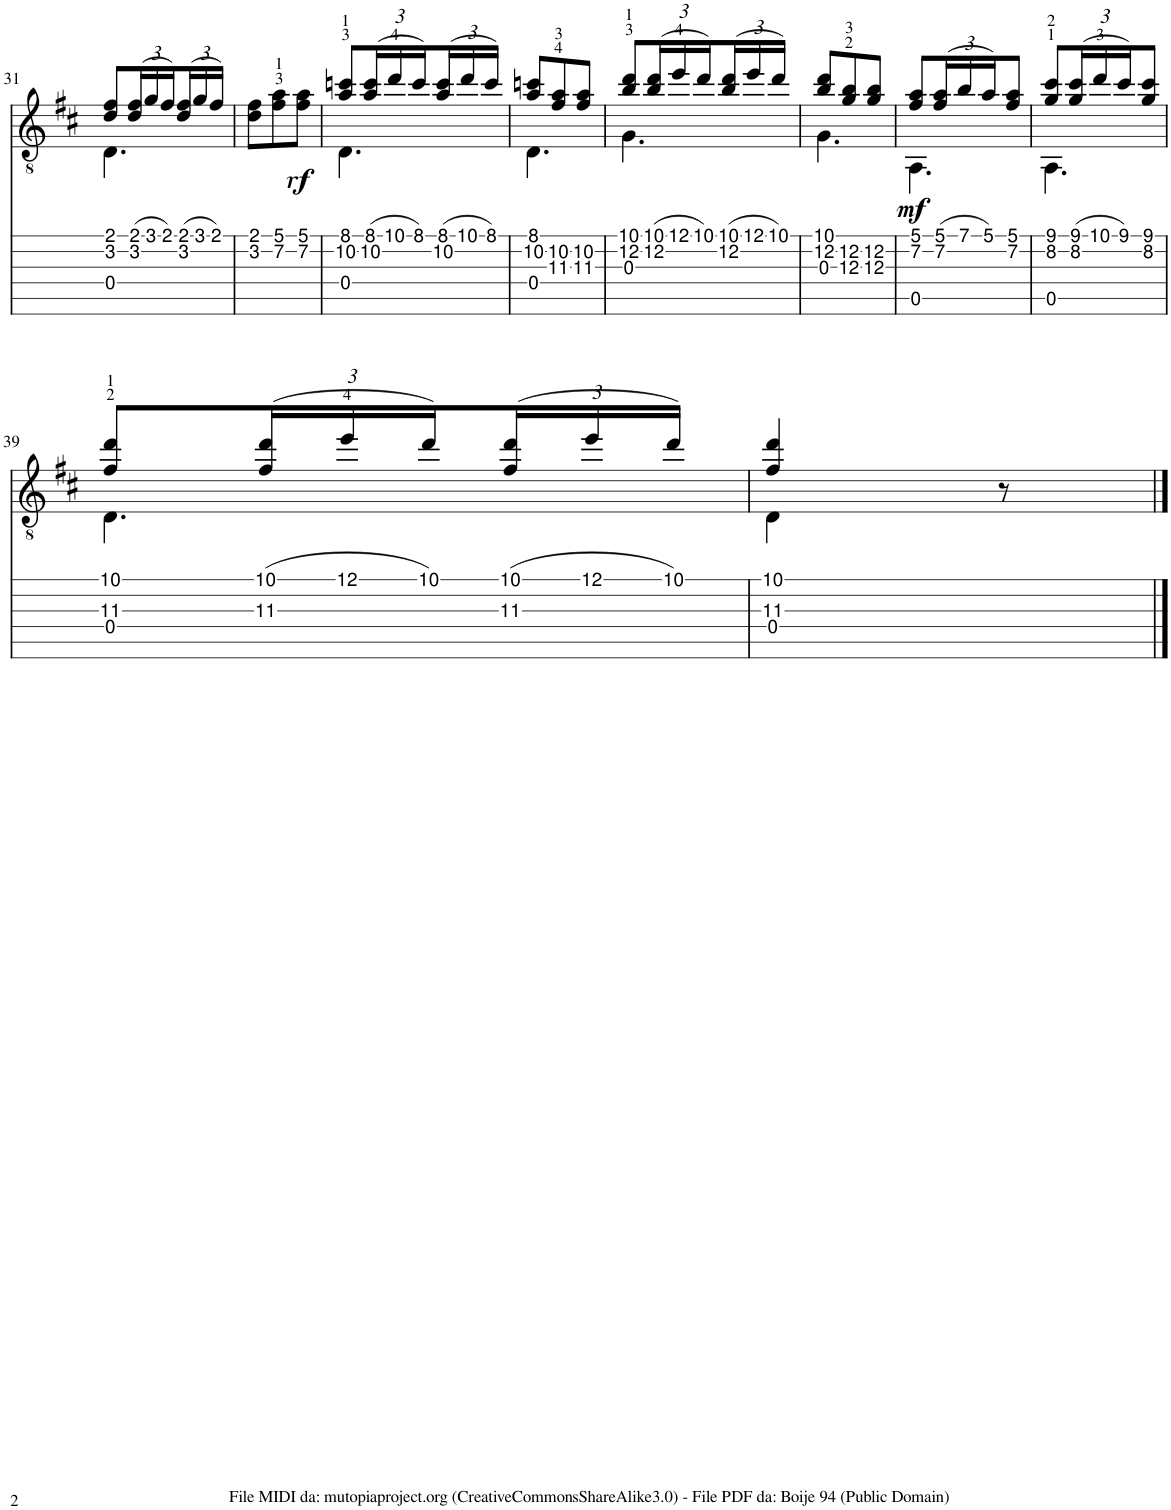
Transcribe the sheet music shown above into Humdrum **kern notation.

**kern	**kern	**dynam
*part1	*part1	*part1
*staff2	*staff1	*staff1/2
*I"Guitar	*	*
*I'Guit.	*	*
!!LO:PB:g=z
*	*clefGv2	*
*k[f#c#]	*k[f#c#]	*
*M3/8	*M3/8	*
=31	=31	=31
*^	*^	*
8d\ 8f#\L	4.D	8d/ 8f#/L	4.D\	.
*Xbrackettup	*	*Xbrackettup	*	*
24d\ 24f#\L	.	(24d/ 24f#/L	.	.
24g	.	24g/	.	.
24f#	.	24f#/)	.	.
24d\ 24f#\	.	(24d/ 24f#/	.	.
24g	.	24g/	.	.
24f#JJ	.	24f#/JJ)	.	.
*v	*v	*	*	*
*	*v	*v	*
=32	=32	=32
8d\ 8f#\L	8d\ 8f#\L	.
8f#\ 8a\	8f#\ 8a\	.
!	!	!LO:DY:b
8f#\ 8a\J	8f#\ 8a\J	rf
=33	=33	=33
*^	*^	*
8a\ 8cc\L	4.D	8a/ 8ccn/L	4.D\	.
24a\ 24cc\L	.	(24a/ 24cc/L	.	.
24dd	.	24dd/	.	.
24cc	.	24cc/)	.	.
24a\ 24cc\	.	(24a/ 24cc/	.	.
24dd	.	24dd/	.	.
24ccJJ	.	24cc/JJ)	.	.
=34	=34	=34	=34	=34
8a\ 8cc\L	4.D	8a/ 8ccn/L	4.D\	.
8f#\ 8a\	.	8f#/ 8a/	.	.
8f#\ 8a\J	.	8f#/ 8a/J	.	.
=35	=35	=35	=35	=35
8b\ 8dd\L	4.G	8b/ 8dd/L	4.G\	.
24b\ 24dd\L	.	(24b/ 24dd/L	.	.
24ee	.	24ee/	.	.
24dd	.	24dd/)	.	.
24b\ 24dd\	.	(24b/ 24dd/	.	.
24ee	.	24ee/	.	.
24ddJJ	.	24dd/JJ)	.	.
=36	=36	=36	=36	=36
8b\ 8dd\L	4.G	8b/ 8dd/L	4.G\	.
8g\ 8b\	.	8g/ 8b/	.	.
8g\ 8b\J	.	8g/ 8b/J	.	.
=37	=37	=37	=37	=37
!	!	!	!	!LO:DY:b
8f#\ 8a\L	4.AA	8f#/ 8a/L	4.AA\	mf
24f#\ 24a\L	.	(24f#/ 24a/L	.	.
24b	.	24b/	.	.
24aJ	.	24a/J)	.	.
8f#\ 8a\J	.	8f#/ 8a/J	.	.
=38	=38	=38	=38	=38
8g\ 8cc#\L	4.AA	8g/ 8cc#/L	4.AA\	.
24g\ 24cc#\L	.	(24g/ 24cc#/L	.	.
24dd	.	24dd/	.	.
24cc#J	.	24cc#/J)	.	.
8g\ 8cc#\J	.	8g/ 8cc#/J	.	.
!!LO:LB:g=z	!!
=39	=39	=39	=39	=39
8f#\ 8dd\L	4.D	8f#/ 8dd/L	4.D\	.
24f#\ 24dd\L	.	(24f#/ 24dd/L	.	.
24ee	.	24ee/	.	.
24dd	.	24dd/)	.	.
24f#\ 24dd\	.	(24f#/ 24dd/	.	.
24ee	.	24ee/	.	.
24ddJJ	.	24dd/JJ)	.	.
=40	=40	=40	=40	=40
4f# 4dd	4D	4f#/ 4dd/	4D\	.
8r	8ryy	8r	8ryy	.
*v	*v	*	*	*
*	*v	*v	*
==	==	==
*-	*-	*-
